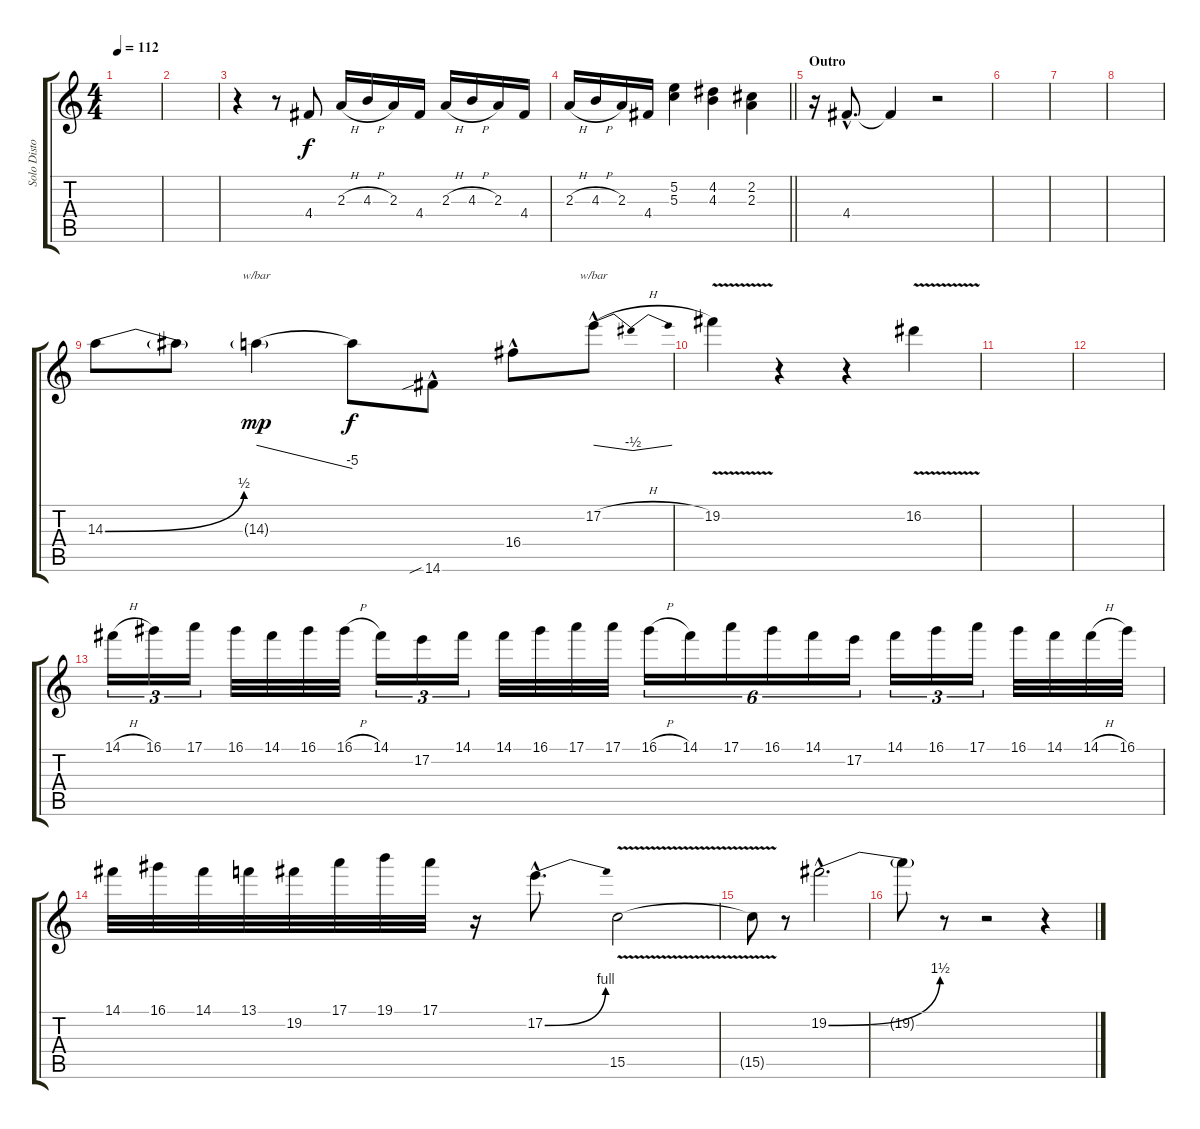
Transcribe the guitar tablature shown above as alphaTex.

\track ("Solo Distortion" "Solo Disto") {instrument distortionguitar}
\staff {score tabs}
\tuning (E4 B3 G3 D3 A2 E2) {hide}
\ts (4 4)
\tempo 112
\clef g2
\ks c
|
|
r.4{volume 16} r.8 4.4.8 2.3{h}.16 4.3{h}.16 2.3.16 4.4.16 2.3{h}.16 4.3{h}.16 2.3.16 4.4.16 |
\barLineRight lightlight
2.3{h}.16 4.3{h}.16 2.3.16 4.4.16 (5.2 5.3).4 (4.2 4.3).4 (2.2 2.3).4 |
\section ("" "Outro")
r.16 4.4{hac}.8{d} 4.4{t}.4 r.2 |
|
|
|
14.3{be (bend 0 0 60 2)}.8 14.3{t}.8 14.3{g}.4{tbe (dive default 0 0 60 -20) dy mp} 14.3{t}.8{dy f} 14.6{sib hac}.8 16.4{hac}.8 17.2{h hac}.8{tbe (dip default 0 0 30 -2 60 0)} |
19.2{v}.4 r.4 r.4 16.2{v}.4 |
|
|
14.1{h}.16{tu (3 2)} 16.1.16{tu (3 2)} 17.1.16{tu (3 2)} 16.1.32 14.1.32 16.1.32 16.1{h}.32 14.1.16{tu (3 2)} 17.2.16{tu (3 2)} 14.1.16{tu (3 2)} 14.1.32 16.1.32 17.1.32 17.1.32 16.1{h}.16{tu (6 4)} 14.1.16{tu (6 4)} 17.1.16{tu (6 4)} 16.1.16{tu (6 4)} 14.1.16{tu (6 4)} 17.2.16{tu (6 4)} 14.1.16{tu (3 2)} 16.1.16{tu (3 2)} 17.1.16{tu (3 2)} 16.1.32 14.1.32 14.1{h}.32 16.1.32 |
14.1.32 16.1.32 14.1.32 13.1.32 19.2.32 17.1.32 19.1.32 17.1.32 r.16 17.2{be (bend 0 0 60 4) hac}.8{d} 15.5{v}.2 |
15.5{t}.8 r.8 19.2{be (bend 0 0 60 6) hac}.2{d} |
19.2{t}.8 r.8 r.2 r.4
